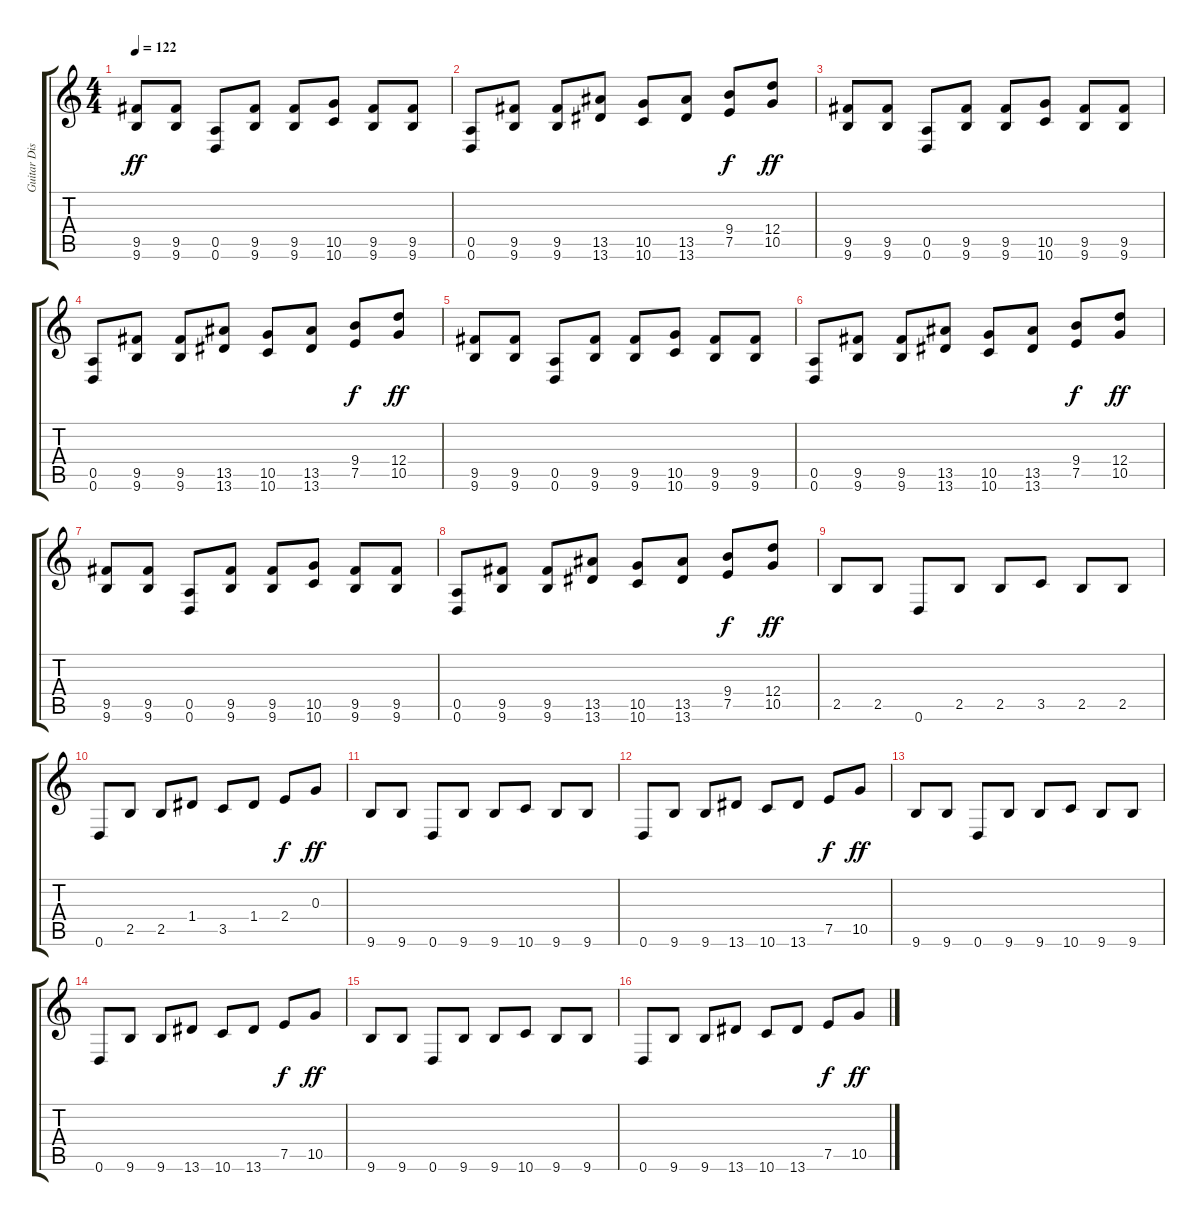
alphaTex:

\track ("Guitar Dist." "Guitar Dis") {instrument distortionguitar}
\staff {score tabs}
\tuning (E4 B3 G3 D3 A2 D2) {hide}
\ts (4 4)
\tempo 122
\clef g2
\ks c
(9.5 9.6).8{dy ff volume 16} (9.5 9.6).8 (0.5 0.6).8 (9.5 9.6).8 (9.5 9.6).8 (10.5 10.6).8 (9.5 9.6).8 (9.5 9.6).8 |
(0.5 0.6).8 (9.5 9.6).8 (9.5 9.6).8 (13.5 13.6).8 (10.5 10.6).8 (13.5 13.6).8 (9.4 7.5).8{dy f} (12.4 10.5).8{dy ff} |
(9.5 9.6).8 (9.5 9.6).8 (0.5 0.6).8 (9.5 9.6).8 (9.5 9.6).8 (10.5 10.6).8 (9.5 9.6).8 (9.5 9.6).8 |
(0.5 0.6).8 (9.5 9.6).8 (9.5 9.6).8 (13.5 13.6).8 (10.5 10.6).8 (13.5 13.6).8 (9.4 7.5).8{dy f} (12.4 10.5).8{dy ff} |
(9.5 9.6).8 (9.5 9.6).8 (0.5 0.6).8 (9.5 9.6).8 (9.5 9.6).8 (10.5 10.6).8 (9.5 9.6).8 (9.5 9.6).8 |
(0.5 0.6).8 (9.5 9.6).8 (9.5 9.6).8 (13.5 13.6).8 (10.5 10.6).8 (13.5 13.6).8 (9.4 7.5).8{dy f} (12.4 10.5).8{dy ff} |
(9.5 9.6).8 (9.5 9.6).8 (0.5 0.6).8 (9.5 9.6).8 (9.5 9.6).8 (10.5 10.6).8 (9.5 9.6).8 (9.5 9.6).8 |
(0.5 0.6).8 (9.5 9.6).8 (9.5 9.6).8 (13.5 13.6).8 (10.5 10.6).8 (13.5 13.6).8 (9.4 7.5).8{dy f} (12.4 10.5).8{dy ff} |
2.5.8 2.5.8 0.6.8 2.5.8 2.5.8 3.5.8 2.5.8 2.5.8 |
0.6.8 2.5.8 2.5.8 1.4.8 3.5.8 1.4.8 2.4.8{dy f} 0.3.8{dy ff} |
9.6.8 9.6.8 0.6.8 9.6.8 9.6.8 10.6.8 9.6.8 9.6.8 |
0.6.8 9.6.8 9.6.8 13.6.8 10.6.8 13.6.8 7.5.8{dy f} 10.5.8{dy ff} |
9.6.8 9.6.8 0.6.8 9.6.8 9.6.8 10.6.8 9.6.8 9.6.8 |
0.6.8 9.6.8 9.6.8 13.6.8 10.6.8 13.6.8 7.5.8{dy f} 10.5.8{dy ff} |
9.6.8 9.6.8 0.6.8 9.6.8 9.6.8 10.6.8 9.6.8 9.6.8 |
0.6.8 9.6.8 9.6.8 13.6.8 10.6.8 13.6.8 7.5.8{dy f} 10.5.8{dy ff}
